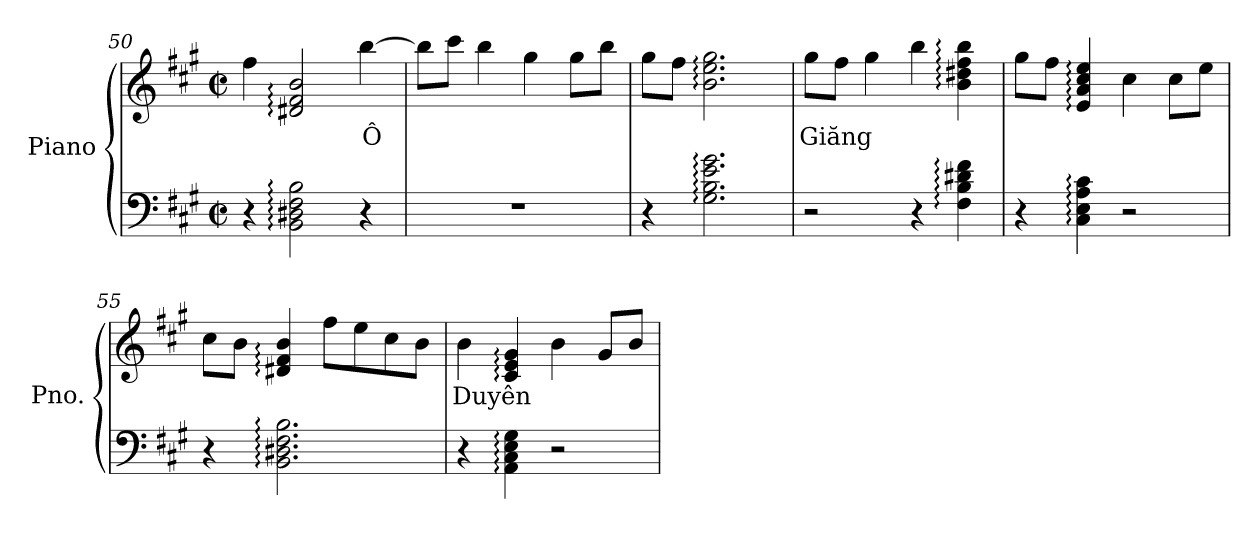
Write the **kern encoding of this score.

**kern	**kern	**text
*part1	*part1	*part1
*staff2	*staff1	*staff1
*I"Piano	*	*
*I'Pno.	*	*
*clefF4	*clefG2	*
*k[f#c#g#]	*k[f#c#g#]	*
*M2/2	*M2/2	*
*met(c|)	*met(c|)	*
=50	=50	=50
4r	4ff#\	.
2BB\: 2D#X\: 2F#\: 2B\:	2d#X/: 2f#/: 2b/:	.
!	!	!LO:LY:a
4r	[4bb\	Ô
!!LO:LB:g=z
=51	=51	=51
1r	8bb\L]	.
.	8ccc#\J	.
.	4bb\	.
.	4gg#\	.
.	8gg#\L	.
.	8bb\J	.
=52	=52	=52
4r	8gg#\L	.
.	8ff#\J	.
2.G#\: 2.B\: 2.e\: 2.g#\:	2.b\: 2.ee\: 2.gg#\:	.
=53	=53	=53
!	!	!LO:LY:a
2r	8gg#\L	Giăng
.	8ff#\J	.
.	4gg#\	.
4r	4bb\	.
4F#\: 4B\: 4d#X\: 4f#\:	4b\: 4dd#X\: 4ff#\: 4bb\:	.
=54	=54	=54
4r	8gg#\L	.
.	8ff#\J	.
4C#\: 4E\: 4A\: 4c#\:	4e/: 4a/: 4cc#/: 4ee/:	.
2r	4cc#\	.
.	8cc#\L	.
.	8ee\J	.
!!LO:LB:g=z
=55	=55	=55
4r	8cc#\L	.
.	8b\J	.
2.BB\: 2.D#X\: 2.F#\: 2.B\:	4d#X/: 4f#/: 4b/:	.
.	8ff#!\L	.
.	8ee!\	.
.	8cc#!\	.
.	8b!\J	.
=56	=56	=56
!	!	!LO:LY:a
4r	4b\	Duyên
4AA\: 4C#\: 4E\: 4G#\:	4c#/: 4e/: 4g#/:	.
2r	4b\	.
.	8g#/L	.
.	8b/J	.
=	=	=
*-	*-	*-
